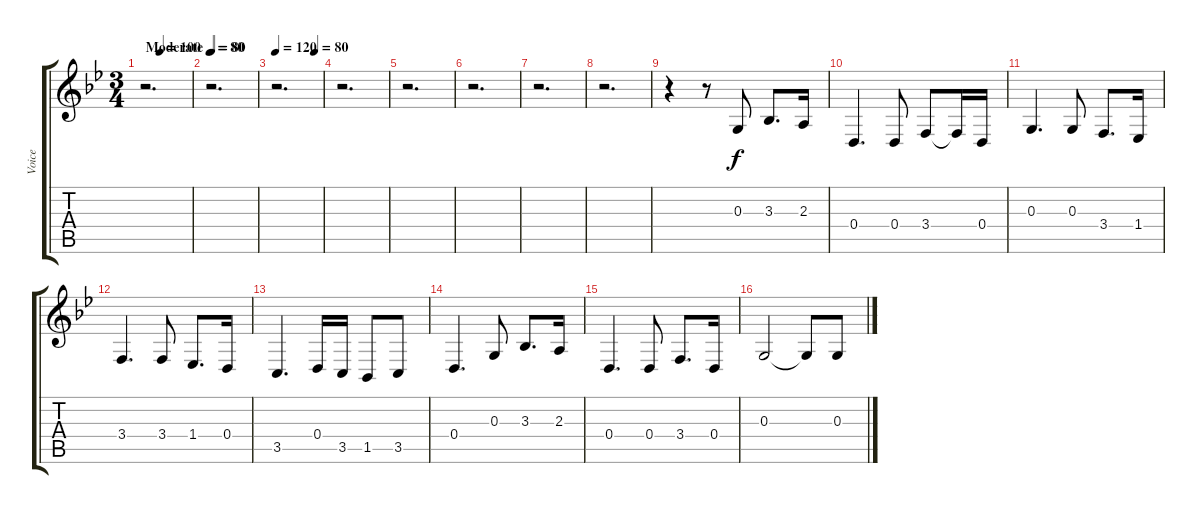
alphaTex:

\track ("Voice" "Voice") {instrument synthstrings1}
\staff {score tabs}
\tuning (E4 B3 G3 D3 A2 E2) {hide}
\ts (3 4)
\tempo (80 "Moderate")
\tempo (100 0.3333333333333333)
\tempo (80 "Moderate")
\clef g2
\ks gminor
r.2{d dy f instrument synthstrings1} |
\tempo 80
r.2{d} |
\tempo 120
\tempo (80 0.8333333333333334)
r.2{d} |
r.2{d} |
r.2{d} |
r.2{d} |
r.2{d} |
r.2{d} |
r.4 r.8 0.3.8 3.3.8{d} 2.3.16 |
0.4.4{d} 0.4.8 3.4.8 3.4{t}.16 0.4.16 |
0.3.4{d} 0.3.8 3.4.8{d} 1.4.16 |
3.4.4{d} 3.4.8 1.4.8{d} 0.4.16 |
3.5.4{d} 0.4.16 3.5.16 1.5.8 3.5.8 |
0.4.4{d} 0.3.8 3.3.8{d} 2.3.16 |
0.4.4{d} 0.4.8 3.4.8{d} 0.4.16 |
0.3.2 0.3{t}.8 0.3.8
